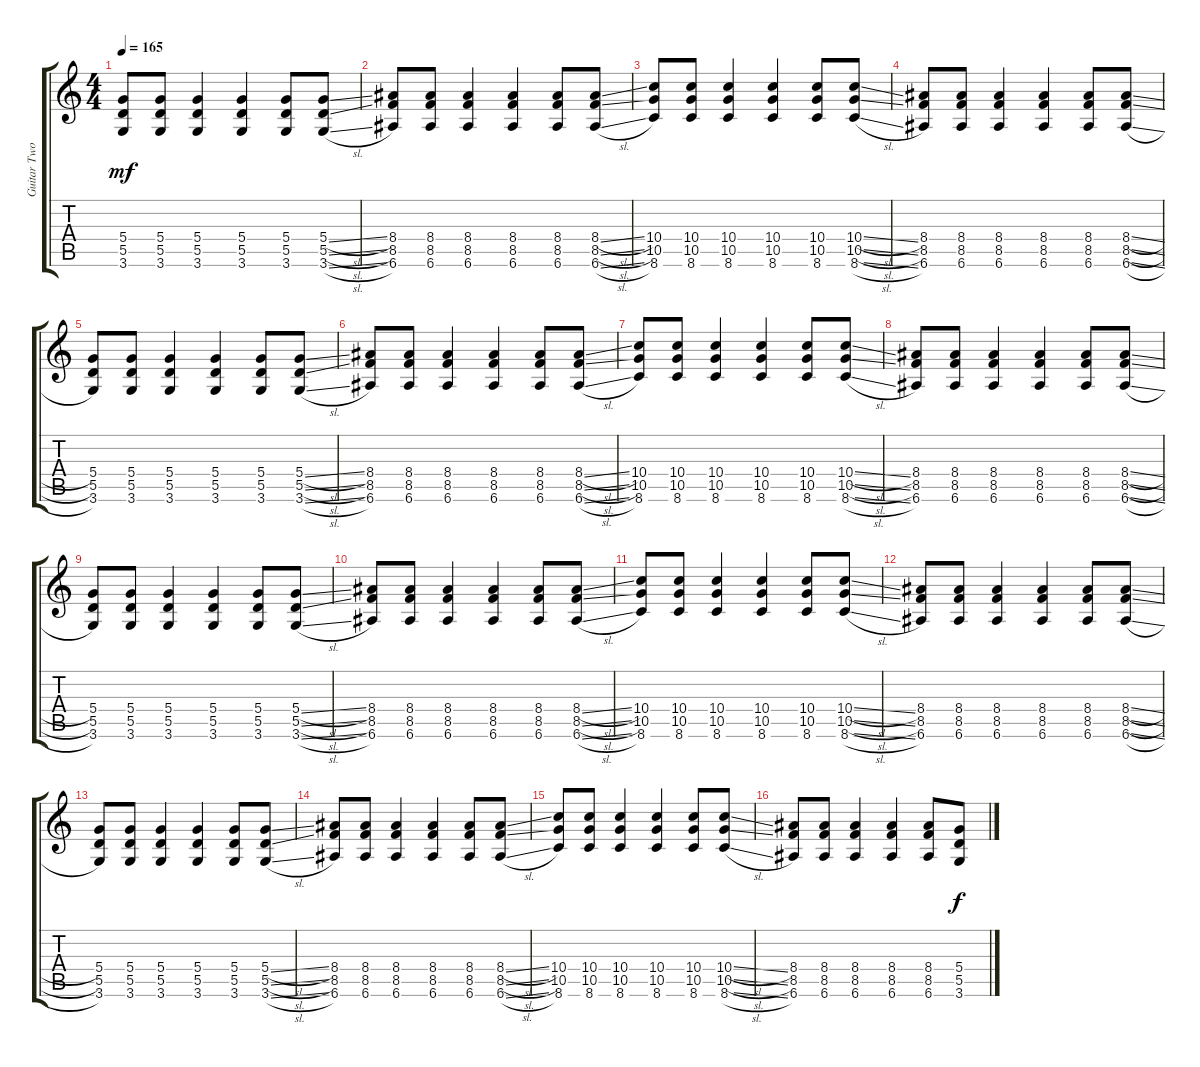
\track ("Guitar Two" "Guitar Two") {instrument overdrivenguitar}
\staff {score tabs}
\tuning (E4 B3 G3 D3 A2 E2) {hide}
\ts (4 4)
\tempo 165
\clef g2
\ks c
(5.4 5.5 3.6).8{dy mf} (5.4 5.5 3.6).8 (5.4 5.5 3.6).4 (5.4 5.5 3.6).4 (5.4 5.5 3.6).8 (5.4{sl} 5.5{sl} 3.6{sl}).8 |
(8.4 8.5 6.6).8 (8.4 8.5 6.6).8 (8.4 8.5 6.6).4 (8.4 8.5 6.6).4 (8.4 8.5 6.6).8 (8.4{sl} 8.5{sl} 6.6{sl}).8 |
(10.4 10.5 8.6).8 (10.4 10.5 8.6).8 (10.4 10.5 8.6).4 (10.4 10.5 8.6).4 (10.4 10.5 8.6).8 (10.4{sl} 10.5{sl} 8.6{sl}).8 |
(8.4 8.5 6.6).8 (8.4 8.5 6.6).8 (8.4 8.5 6.6).4 (8.4 8.5 6.6).4 (8.4 8.5 6.6).8 (8.4{sl} 8.5{sl} 6.6{sl}).8 |
(5.4 5.5 3.6).8 (5.4 5.5 3.6).8 (5.4 5.5 3.6).4 (5.4 5.5 3.6).4 (5.4 5.5 3.6).8 (5.4{sl} 5.5{sl} 3.6{sl}).8 |
(8.4 8.5 6.6).8 (8.4 8.5 6.6).8 (8.4 8.5 6.6).4 (8.4 8.5 6.6).4 (8.4 8.5 6.6).8 (8.4{sl} 8.5{sl} 6.6{sl}).8 |
(10.4 10.5 8.6).8 (10.4 10.5 8.6).8 (10.4 10.5 8.6).4 (10.4 10.5 8.6).4 (10.4 10.5 8.6).8 (10.4{sl} 10.5{sl} 8.6{sl}).8 |
(8.4 8.5 6.6).8 (8.4 8.5 6.6).8 (8.4 8.5 6.6).4 (8.4 8.5 6.6).4 (8.4 8.5 6.6).8 (8.4{sl} 8.5{sl} 6.6{sl}).8 |
(5.4 5.5 3.6).8 (5.4 5.5 3.6).8 (5.4 5.5 3.6).4 (5.4 5.5 3.6).4 (5.4 5.5 3.6).8 (5.4{sl} 5.5{sl} 3.6{sl}).8 |
(8.4 8.5 6.6).8 (8.4 8.5 6.6).8 (8.4 8.5 6.6).4 (8.4 8.5 6.6).4 (8.4 8.5 6.6).8 (8.4{sl} 8.5{sl} 6.6{sl}).8 |
(10.4 10.5 8.6).8 (10.4 10.5 8.6).8 (10.4 10.5 8.6).4 (10.4 10.5 8.6).4 (10.4 10.5 8.6).8 (10.4{sl} 10.5{sl} 8.6{sl}).8 |
(8.4 8.5 6.6).8 (8.4 8.5 6.6).8 (8.4 8.5 6.6).4 (8.4 8.5 6.6).4 (8.4 8.5 6.6).8 (8.4{sl} 8.5{sl} 6.6{sl}).8 |
(5.4 5.5 3.6).8 (5.4 5.5 3.6).8 (5.4 5.5 3.6).4 (5.4 5.5 3.6).4 (5.4 5.5 3.6).8 (5.4{sl} 5.5{sl} 3.6{sl}).8 |
(8.4 8.5 6.6).8 (8.4 8.5 6.6).8 (8.4 8.5 6.6).4 (8.4 8.5 6.6).4 (8.4 8.5 6.6).8 (8.4{sl} 8.5{sl} 6.6{sl}).8 |
(10.4 10.5 8.6).8 (10.4 10.5 8.6).8 (10.4 10.5 8.6).4 (10.4 10.5 8.6).4 (10.4 10.5 8.6).8 (10.4{sl} 10.5{sl} 8.6{sl}).8 |
(8.4 8.5 6.6).8 (8.4 8.5 6.6).8 (8.4 8.5 6.6).4 (8.4 8.5 6.6).4 (8.4 8.5 6.6).8 (5.4 5.5 3.6).8{dy f volume 1}
